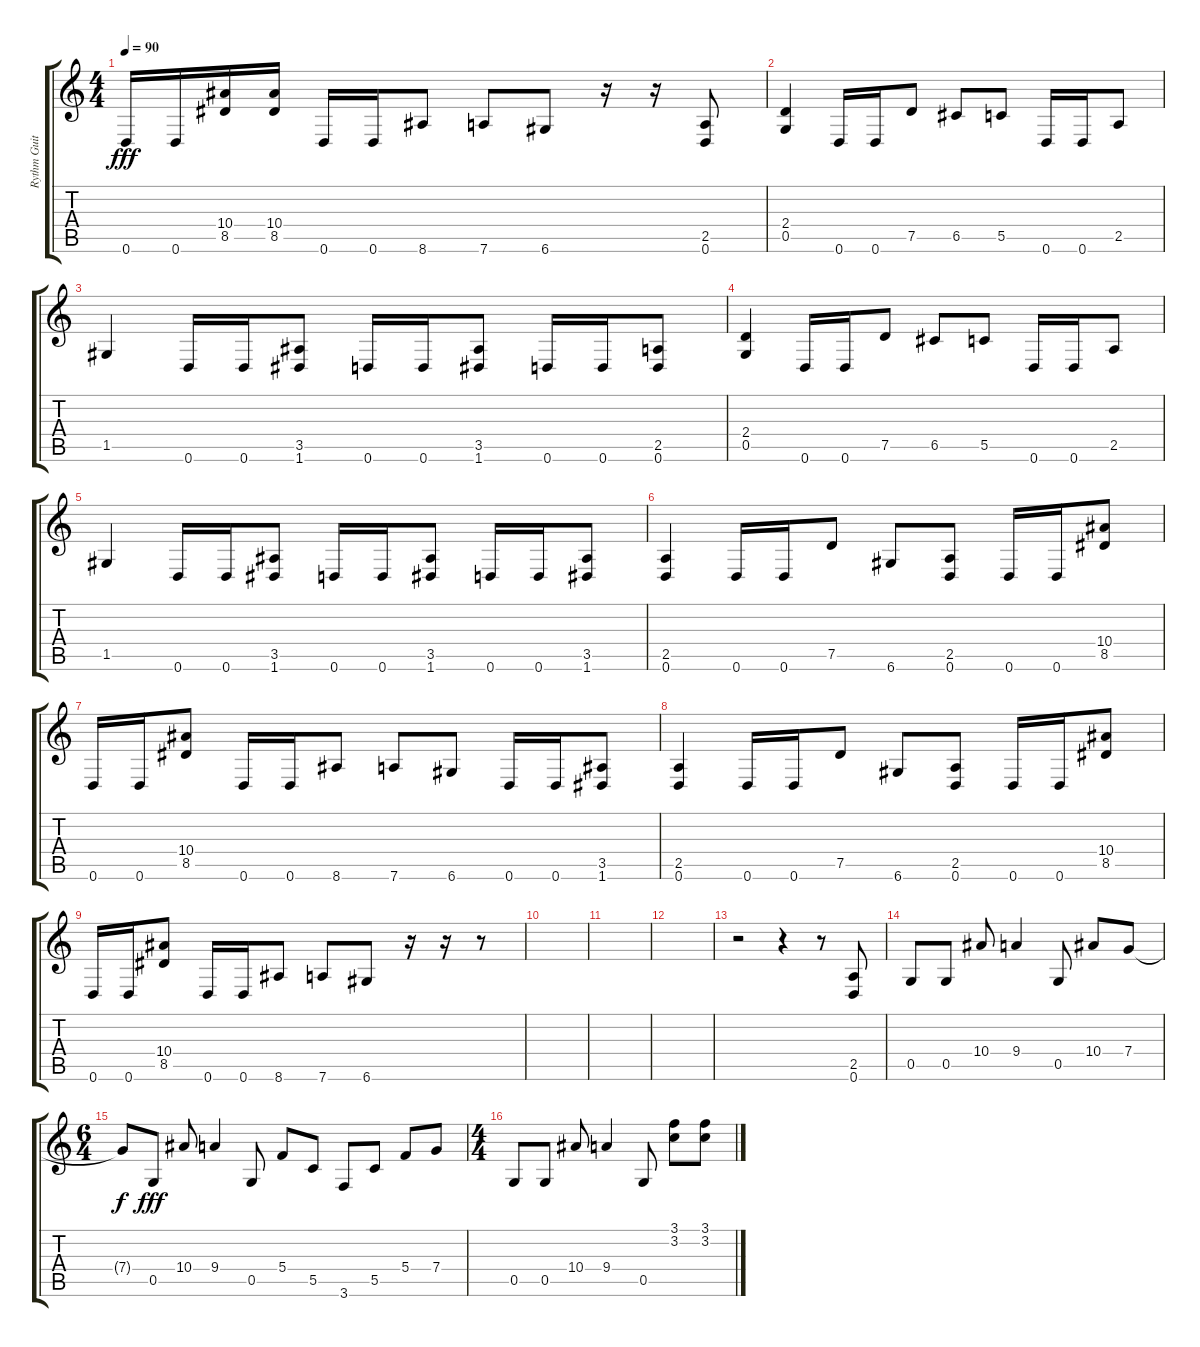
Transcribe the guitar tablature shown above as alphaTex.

\track ("Rythm Guitar L" "Rythm Guit") {instrument distortionguitar}
\staff {score tabs}
\tuning (D4 A3 F3 C3 G2 D2) {hide}
\ts (4 4)
\tempo 90
\clef g2
\ks c
0.6.16{dy fff} 0.6.16 (10.4 8.5).16 (10.4 8.5).16 0.6.16 0.6.16 8.6.8 7.6.8 6.6.8 r.16 r.16 (2.5 0.6).8 |
(2.4 0.5).4 0.6.16 0.6.16 7.5.8 6.5.8 5.5.8 0.6.16 0.6.16 2.5.8 |
1.5.4 0.6.16 0.6.16 (3.5 1.6).8 0.6.16 0.6.16 (3.5 1.6).8 0.6.16 0.6.16 (2.5 0.6).8 |
(2.4 0.5).4 0.6.16 0.6.16 7.5.8 6.5.8 5.5.8 0.6.16 0.6.16 2.5.8 |
1.5.4 0.6.16 0.6.16 (3.5 1.6).8 0.6.16 0.6.16 (3.5 1.6).8 0.6.16 0.6.16 (3.5 1.6).8 |
(2.5 0.6).4 0.6.16 0.6.16 7.5.8 6.6.8 (2.5 0.6).8 0.6.16 0.6.16 (10.4 8.5).8 |
0.6.16 0.6.16 (10.4 8.5).8 0.6.16 0.6.16 8.6.8 7.6.8 6.6.8 0.6.16 0.6.16 (3.5 1.6).8 |
(2.5 0.6).4 0.6.16 0.6.16 7.5.8 6.6.8 (2.5 0.6).8 0.6.16 0.6.16 (10.4 8.5).8 |
0.6.16 0.6.16 (10.4 8.5).8 0.6.16 0.6.16 8.6.8 7.6.8 6.6.8 r.16 r.16 r.8 |
|
|
|
r.2 r.4 r.8 (2.5 0.6).8 |
0.5.8 0.5.8 10.4.8 9.4.4 0.5.8 10.4.8 7.4.8 |
\ts (6 4)
7.4{t}.8{dy f} 0.5.8{dy fff} 10.4.8 9.4.4 0.5.8 5.4.8 5.5.8 3.6.8 5.5.8 5.4.8 7.4.8 |
\ts (4 4)
0.5.8 0.5.8 10.4.8 9.4.4 0.5.8 (3.1 3.2).8 (3.1 3.2).8
